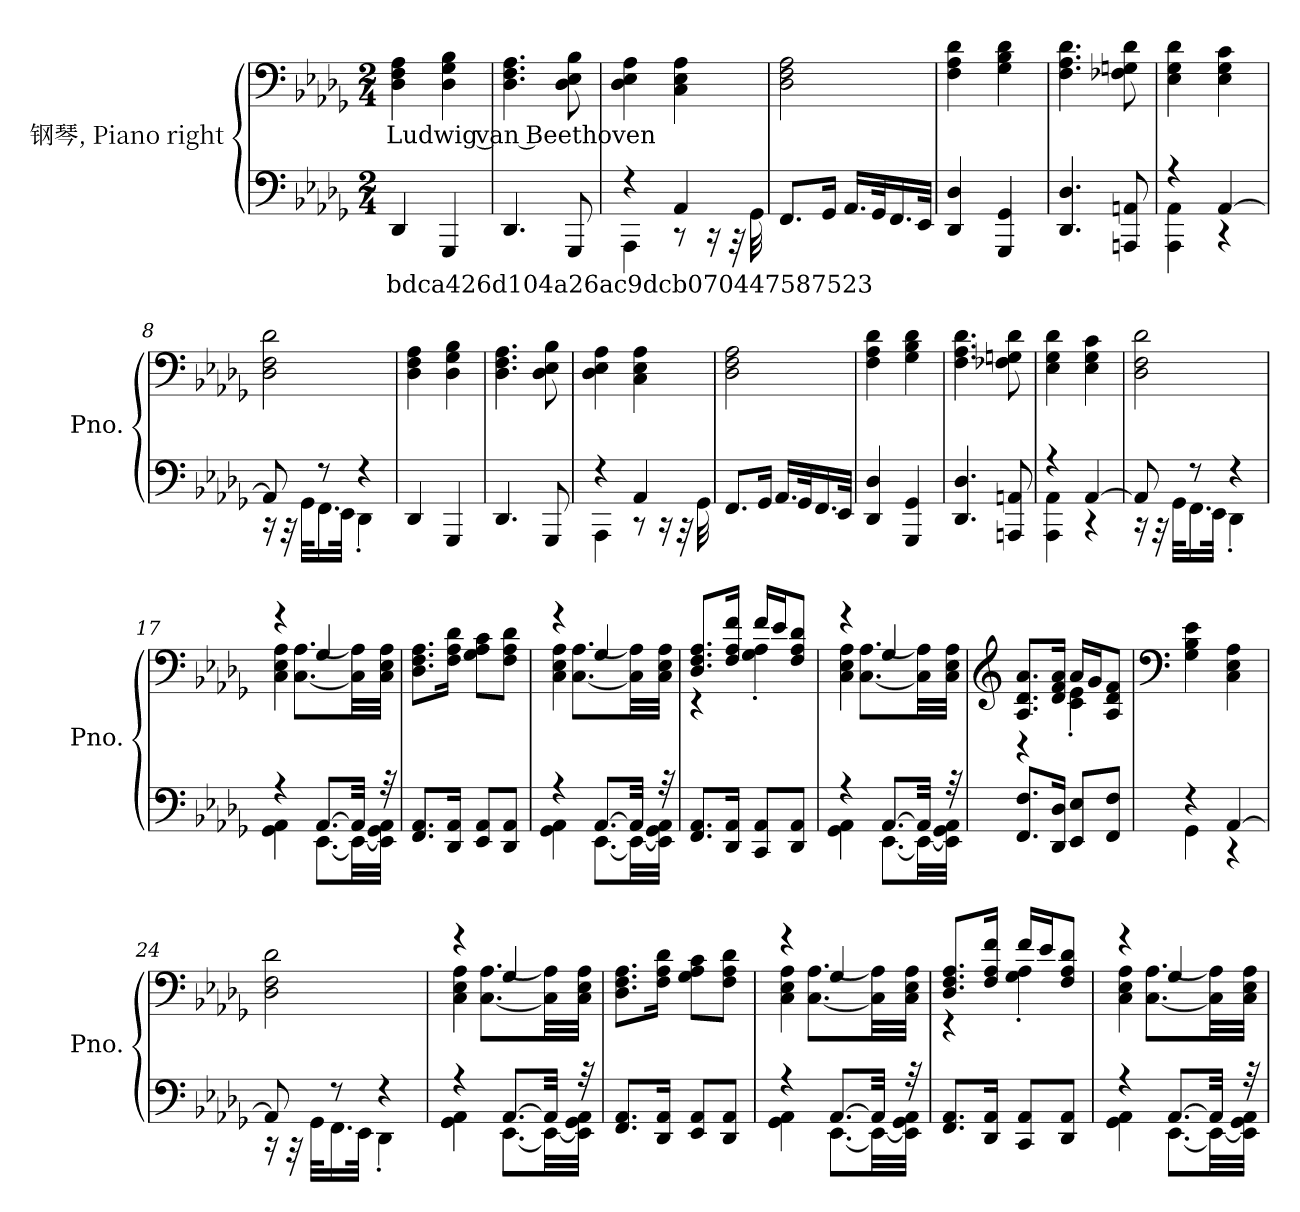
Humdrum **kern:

**kern	**text	**kern	**text
*part1	*part1	*part1	*part1
*staff2	*staff2	*staff1	*staff1
*I"钢琴, Piano right	*	*	*
*I'Pno.	*	*	*
*clefF4	*	*clefF4	*
*k[b-e-a-d-g-]	*	*k[b-e-a-d-g-]	*
*M2/4	*	*M2/4	*
*MM42	*	*MM42	*
=1	=1	=1	=1
4DD-/	bdca426d104a26ac9dcb070447587523	4D-\ 4F\ 4A-\	Ludwig van Beethoven
*	*	*MM41	*
4GGG-/	.	4D-\ 4G-\ 4B-\	.
=2	=2	=2	=2
*	*	*MM46	*
4.DD-/	.	4.D-\ 4.F\ 4.A-\	.
*	*	*MM44	*
8GGG-/	.	8D-\ 8E-\ 8B-\	.
=3	=3	=3	=3
*	*	*MM42	*
*^	*	*	*
4r	4AAA-\	.	4D-\ 4E-\ 4A-\	.
*	*	*	*MM44	*
4AA-/	8r	.	4C\ 4E-\ 4A-\	.
.	16r	.	.	.
.	32r	.	.	.
.	32GG-\	.	.	.
*v	*v	*	*	*
=4	=4	=4	=4
*	*	*MM53	*
8.FF/L	.	2D-\ 2F\ 2A-\	.
16GG-/Jk	.	.	.
16.AA-/LL	.	.	.
32GG-/K	.	.	.
16.FF/	.	.	.
32EE-/JJk	.	.	.
!!LO:LB:g=z
=5	=5	=5	=5
*	*	*MM44	*
4DD-/ 4D-/	.	4F\ 4A-\ 4d-\	.
*	*	*MM39	*
4GGG-/ 4GG-/	.	4G-\ 4B-\ 4d-\	.
=6	=6	=6	=6
*	*	*MM49	*
4.DD-/ 4.D-/	.	4.F\ 4.A-\ 4.d-\	.
8AAAn/ 8AAn/	.	8F-X\ 8Gn\ 8d-\	.
=7	=7	=7	=7
*^	*	*	*
4r	4AAA-\ 4AA-\	.	4E-\ 4G-\ 4d-\	.
*	*	*	*MM41	*
[4AA-/	4r	.	4E-\ 4G-\ 4c\	.
=8	=8	=8	=8	=8
*	*	*	*MM46	*
8AA-/]	16r	.	2D-\ 2F\ 2d-\	.
.	32r	.	.	.
.	32GG-\KLL	.	.	.
8r	16.FF\	.	.	.
.	32EE-\JJk	.	.	.
4r	4DD-'\	.	.	.
*v	*v	*	*	*
=9	=9	=9	=9
*	*	*MM42	*
4DD-/	.	4D-\ 4F\ 4A-\	.
*	*	*MM41	*
4GGG-/	.	4D-\ 4G-\ 4B-\	.
=10	=10	=10	=10
*	*	*MM46	*
4.DD-/	.	4.D-\ 4.F\ 4.A-\	.
*	*	*MM46	*
8GGG-/	.	8D-\ 8E-\ 8B-\	.
=11	=11	=11	=11
*	*	*MM42	*
*^	*	*	*
4r	4AAA-\	.	4D-\ 4E-\ 4A-\	.
*	*	*	*MM44	*
4AA-/	8r	.	4C\ 4E-\ 4A-\	.
.	16r	.	.	.
.	32r	.	.	.
.	32GG-\	.	.	.
*v	*v	*	*	*
!!LO:LB:g=z
=12	=12	=12	=12
*	*	*MM53	*
8.FF/L	.	2D-\ 2F\ 2A-\	.
16GG-/Jk	.	.	.
16.AA-/LL	.	.	.
32GG-/K	.	.	.
16.FF/	.	.	.
32EE-/JJk	.	.	.
=13	=13	=13	=13
*	*	*MM46	*
4DD-/ 4D-/	.	4F\ 4A-\ 4d-\	.
*	*	*MM38	*
4GGG-/ 4GG-/	.	4G-\ 4B-\ 4d-\	.
=14	=14	=14	=14
*	*	*MM49	*
4.DD-/ 4.D-/	.	4.F\ 4.A-\ 4.d-\	.
8AAAn/ 8AAn/	.	8F-X\ 8Gn\ 8d-\	.
=15	=15	=15	=15
*^	*	*	*
4r	4AAA-\ 4AA-\	.	4E-\ 4G-\ 4d-\	.
*	*	*	*MM41	*
[4AA-/	4r	.	4E-\ 4G-\ 4c\	.
=16	=16	=16	=16	=16
*	*	*	*MM46	*
8AA-/]	16r	.	2D-\ 2F\ 2d-\	.
.	32r	.	.	.
.	32GG-\KLL	.	.	.
8r	16.FF\	.	.	.
.	32EE-\JJk	.	.	.
4r	4DD-'\	.	.	.
=17	=17	=17	=17	=17
*	*	*	*MM42	*
*	*	*	*^	*
4r	4GG-\ 4AA-\	.	4r	4C\ 4E-\ 4A-\	.
*	*	*	*MM45	*	*
[8.AA-/L	[8.EE-\L	.	4G-/	[8.C\ [8.A-\L	.
*	*	*	*MM37	*	*
32AA-/Jkk]	32EE-\LL_	.	.	32C\] 32A-\]LL	.
32r	32EE-\] 32GG-\ 32AA-\JJJ	.	.	32C\ 32E-\ 32A-\JJJ	.
*v	*v	*	*	*	*
*	*	*v	*v	*
!!LO:LB:g=z
=18	=18	=18	=18
*	*	*MM44	*
8.FF/ 8.AA-/L	.	8.D-\ 8.F\ 8.A-\L	.
*	*	*MM46	*
16DD-/ 16AA-/Jk	.	16F\ 16A-\ 16d-\Jk	.
*	*	*MM42	*
8EE-/ 8AA-/L	.	8G-\ 8A-\ 8c\L	.
*	*	*MM44	*
8DD-/ 8AA-/J	.	8F\ 8A-\ 8d-\J	.
=19	=19	=19	=19
*	*	*MM42	*
*^	*	*^	*
4r	4GG-\ 4AA-\	.	4r	4C\ 4E-\ 4A-\	.
*	*	*	*MM45	*	*
[8.AA-/L	[8.EE-\L	.	4G-/	[8.C\ [8.A-\L	.
*	*	*	*MM37	*	*
32AA-/Jkk]	32EE-\LL_	.	.	32C\] 32A-\]LL	.
32r	32EE-\] 32GG-\ 32AA-\JJJ	.	.	32C\ 32E-\ 32A-\JJJ	.
*v	*v	*	*	*	*
=20	=20	=20	=20	=20
*	*	*MM44	*	*
8.FF/ 8.AA-/L	.	8.D-/ 8.F/ 8.A-/L	4r	.
*	*	*MM42	*	*
16DD-/ 16AA-/Jk	.	16F/ 16A-/ 16f/Jk	.	.
*	*	*MM46	*	*
8CC/ 8AA-/L	.	16f/LL	4G-\' 4A-\'	.
*	*	*MM43	*	*
.	.	16e-/J	.	.
*	*	*MM41	*	*
8DD-/ 8AA-/J	.	8F/ 8A-/ 8d-/J	.	.
=21	=21	=21	=21	=21
*	*	*MM42	*	*
*^	*	*	*	*
4r	4GG-\ 4AA-\	.	4r	4C\ 4E-\ 4A-\	.
*	*	*	*MM41	*	*
[8.AA-/L	[8.EE-\L	.	4G-/	[8.C\ [8.A-\L	.
*	*	*	*MM37	*	*
32AA-/Jkk]	32EE-\LL_	.	.	32C\] 32A-\]LL	.
32r	32EE-\] 32GG-\ 32AA-\JJJ	.	.	32C\ 32E-\ 32A-\JJJ	.
*v	*v	*	*	*	*
=22	=22	=22	=22	=22
*	*	*clefG2	*	*
*	*	*MM44	*	*
8.FF/ 8.F/L	.	8.A-/ 8.d-/ 8.a-/L	4r	.
*	*	*MM42	*	*
16DD-/ 16D-/Jk	.	16d-/ 16f/ 16a-/Jk	.	.
*	*	*MM47	*	*
8EE-/ 8E-/L	.	16a-/LL	4c\' 4e-\'	.
*	*	*MM44	*	*
.	.	16g-/J	.	.
8FF/ 8F/J	.	8A-/ 8d-/ 8f/J	.	.
*	*	*v	*v	*
!!LO:LB:g=z
=23	=23	=23	=23
*	*	*clefF4	*
*	*	*MM42	*
*^	*	*	*
4r	4GG-\	.	4G-\ 4B-\ 4e-\	.
*	*	*	*MM41	*
[4AA-/	4r	.	4C\ 4E-\ 4A-\	.
=24	=24	=24	=24	=24
*	*	*	*MM46	*
8AA-/]	16r	.	2D-\ 2F\ 2d-\	.
.	32r	.	.	.
.	32GG-\KLL	.	.	.
8r	16.FF\	.	.	.
.	32EE-\JJk	.	.	.
4r	4DD-'\	.	.	.
=25	=25	=25	=25	=25
*	*	*	*MM42	*
*	*	*	*^	*
4r	4GG-\ 4AA-\	.	4r	4C\ 4E-\ 4A-\	.
*	*	*	*MM45	*	*
[8.AA-/L	[8.EE-\L	.	4G-/	[8.C\ [8.A-\L	.
*	*	*	*MM37	*	*
32AA-/Jkk]	32EE-\LL_	.	.	32C\] 32A-\]LL	.
32r	32EE-\] 32GG-\ 32AA-\JJJ	.	.	32C\ 32E-\ 32A-\JJJ	.
*v	*v	*	*	*	*
*	*	*v	*v	*
=26	=26	=26	=26
*	*	*MM42	*
8.FF/ 8.AA-/L	.	8.D-\ 8.F\ 8.A-\L	.
*	*	*MM45	*
16DD-/ 16AA-/Jk	.	16F\ 16A-\ 16d-\Jk	.
*	*	*MM42	*
8EE-/ 8AA-/L	.	8G-\ 8A-\ 8c\L	.
*	*	*MM44	*
8DD-/ 8AA-/J	.	8F\ 8A-\ 8d-\J	.
=27	=27	=27	=27
*	*	*MM42	*
*^	*	*^	*
4r	4GG-\ 4AA-\	.	4r	4C\ 4E-\ 4A-\	.
*	*	*	*MM45	*	*
[8.AA-/L	[8.EE-\L	.	4G-/	[8.C\ [8.A-\L	.
*	*	*	*MM37	*	*
32AA-/Jkk]	32EE-\LL_	.	.	32C\] 32A-\]LL	.
32r	32EE-\] 32GG-\ 32AA-\JJJ	.	.	32C\ 32E-\ 32A-\JJJ	.
*v	*v	*	*	*	*
=28	=28	=28	=28	=28
*	*	*MM44	*	*
8.FF/ 8.AA-/L	.	8.D-/ 8.F/ 8.A-/L	4r	.
*	*	*MM42	*	*
16DD-/ 16AA-/Jk	.	16F/ 16A-/ 16f/Jk	.	.
*	*	*MM46	*	*
8CC/ 8AA-/L	.	16f/LL	4G-\' 4A-\'	.
*	*	*MM43	*	*
.	.	16e-/J	.	.
*	*	*MM41	*	*
8DD-/ 8AA-/J	.	8F/ 8A-/ 8d-/J	.	.
!!LO:LB:g=z	!!
=29	=29	=29	=29	=29
*	*	*MM42	*	*
*^	*	*	*	*
4r	4GG-\ 4AA-\	.	4r	4C\ 4E-\ 4A-\	.
*	*	*	*MM41	*	*
[8.AA-/L	[8.EE-\L	.	4G-/	[8.C\ [8.A-\L	.
*	*	*	*MM36	*	*
32AA-/Jkk]	32EE-\LL_	.	.	32C\] 32A-\]LL	.
32r	32EE-\] 32GG-\ 32AA-\JJJ	.	.	32C\ 32E-\ 32A-\JJJ	.
*v	*v	*	*	*	*
*	*	*v	*v	*
=	=	=	=
*-	*-	*-	*-
